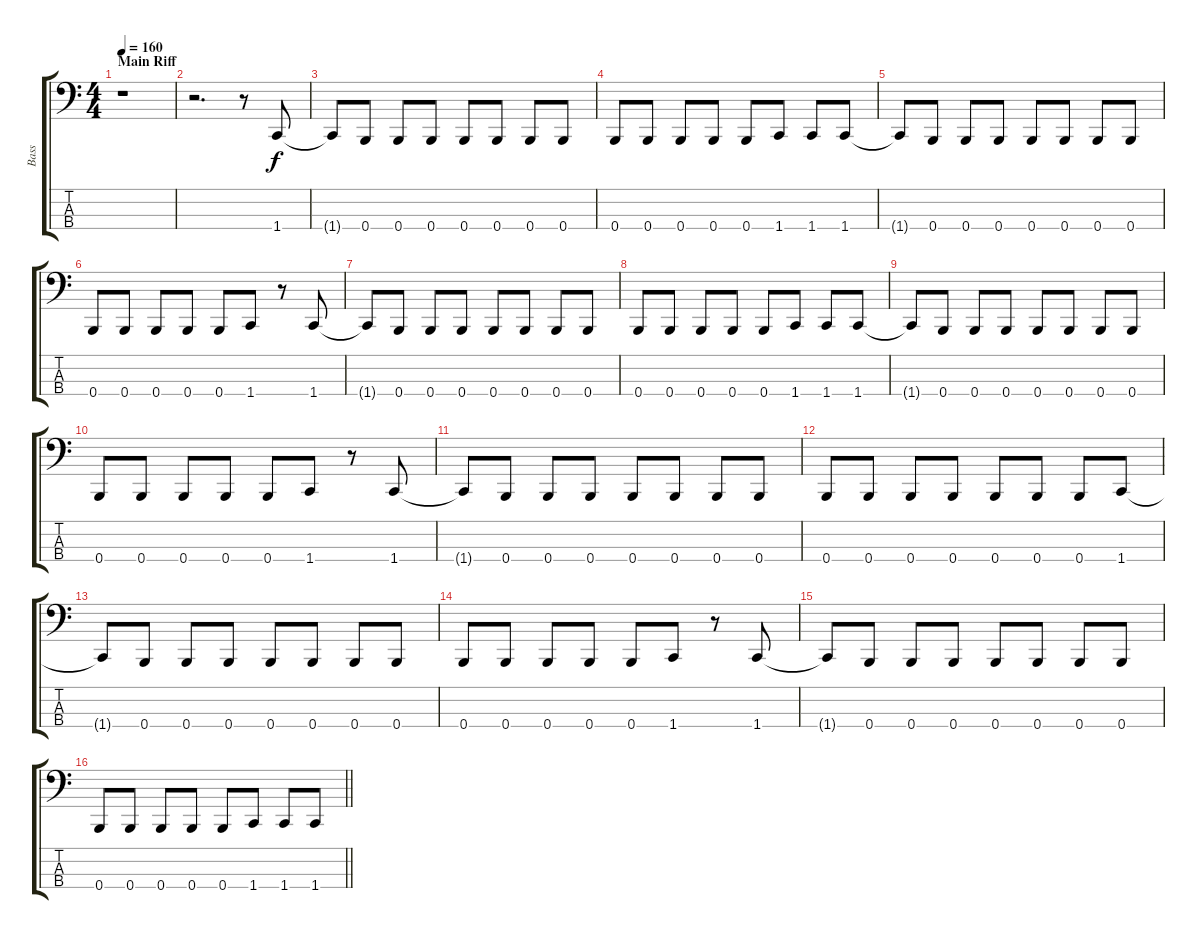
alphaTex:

\track ("Bass" "Bass") {instrument electricbassfinger}
\staff {score tabs}
\tuning (E2 B1 Gb1 B0) {hide}
\ts (4 4)
\section ("" "Main Riff")
\tempo 160
\clef f4
\ks c
r.1{dy f} |
r.2{d} r.8 1.4.8 |
1.4{t}.8 0.4.8 0.4.8 0.4.8 0.4.8 0.4.8 0.4.8 0.4.8 |
0.4.8 0.4.8 0.4.8 0.4.8 0.4.8 1.4.8 1.4.8 1.4.8 |
1.4{t}.8 0.4.8 0.4.8 0.4.8 0.4.8 0.4.8 0.4.8 0.4.8 |
0.4.8 0.4.8 0.4.8 0.4.8 0.4.8 1.4.8 r.8 1.4.8 |
1.4{t}.8 0.4.8 0.4.8 0.4.8 0.4.8 0.4.8 0.4.8 0.4.8 |
0.4.8 0.4.8 0.4.8 0.4.8 0.4.8 1.4.8 1.4.8 1.4.8 |
1.4{t}.8 0.4.8 0.4.8 0.4.8 0.4.8 0.4.8 0.4.8 0.4.8 |
0.4.8 0.4.8 0.4.8 0.4.8 0.4.8 1.4.8 r.8 1.4.8 |
1.4{t}.8 0.4.8 0.4.8 0.4.8 0.4.8 0.4.8 0.4.8 0.4.8 |
0.4.8 0.4.8 0.4.8 0.4.8 0.4.8 0.4.8 0.4.8 1.4.8 |
1.4{t}.8 0.4.8 0.4.8 0.4.8 0.4.8 0.4.8 0.4.8 0.4.8 |
0.4.8 0.4.8 0.4.8 0.4.8 0.4.8 1.4.8 r.8 1.4.8 |
1.4{t}.8 0.4.8 0.4.8 0.4.8 0.4.8 0.4.8 0.4.8 0.4.8 |
\barLineRight lightlight
0.4.8 0.4.8 0.4.8 0.4.8 0.4.8 1.4.8 1.4.8 1.4.8
